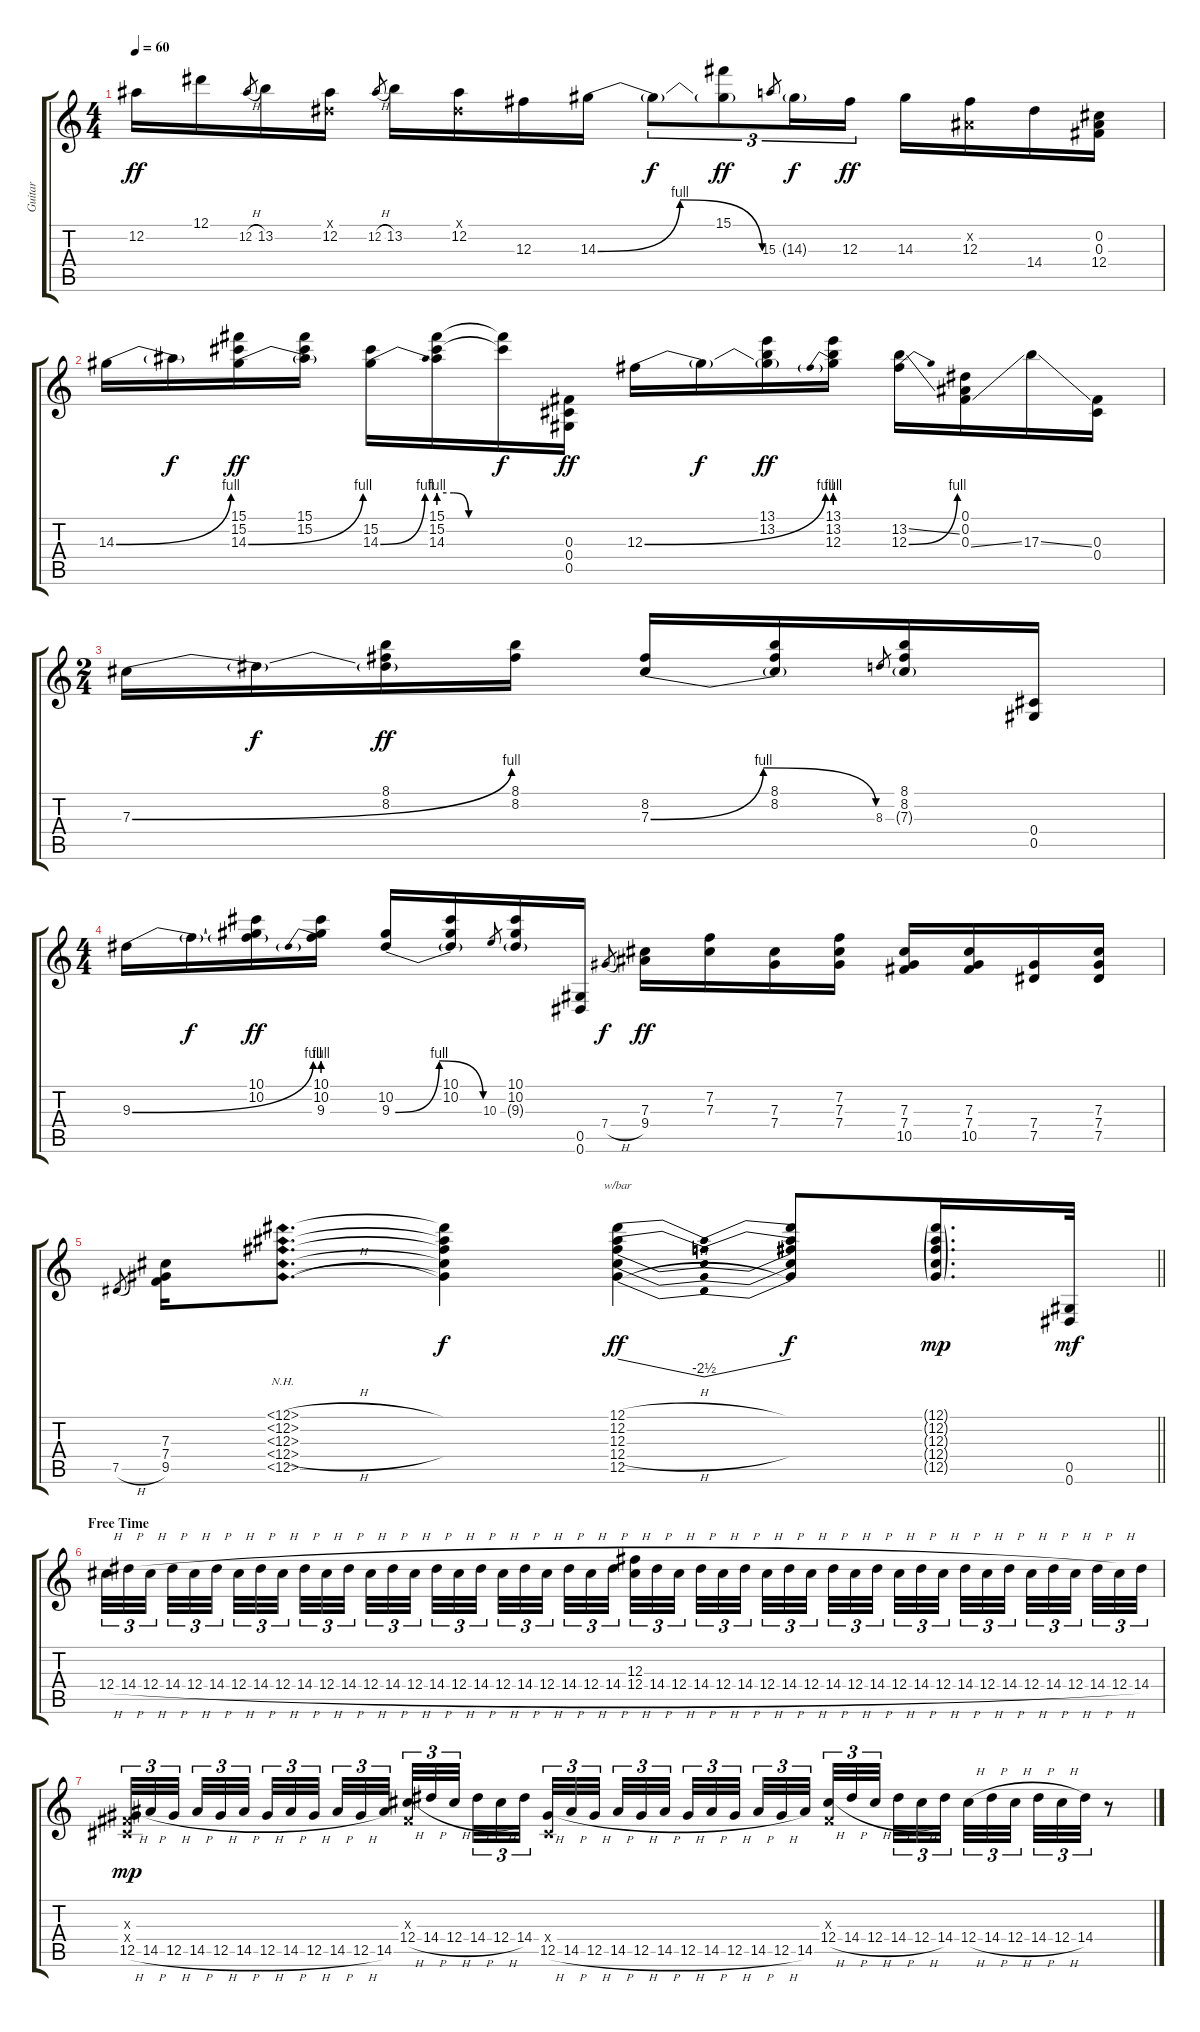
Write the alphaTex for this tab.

\track ("Guitar" "Guitar") {instrument overdrivenguitar}
\staff {score tabs}
\tuning (Eb4 Bb3 Gb3 Db3 Ab2 Eb2) {hide}
\ts (4 4)
\tempo 60
\clef g2
\ks c
12.2.16{dy ff} 12.1.16 12.2{h}.8{gr} 13.2.16 (0.1{x} 12.2).16 12.2{h}.8{gr} 13.2.16 (0.1{x} 12.2).16 12.3.16 14.3{be (bendrelease 0 0 15 4 50 4 60 0)}.16 14.3{t}.8{tu (3 2) dy f} (15.1 14.3{t}).8{tu (3 2) dy ff} 15.3.8{gr} 14.3{g}.16{tu (3 2) dy f} 12.3.16{tu (3 2) dy ff} 14.3.16 (0.2{x} 12.3).16 14.4.16 (0.2 0.3 12.4).16 |
14.3{be (bend 0 0 60 4)}.16 14.3{t}.16{dy f} (15.1 15.2 14.3{be (bend 0 0 60 4)}).16{dy ff} (15.1 15.2 14.3{t}).16 (15.2 14.3{be (bend 0 0 60 4)}).16 (15.1 15.2 14.3{be (custom 0 4 15 4 30 0 60 0)}).16 (15.1{t} 15.2{t}).16{dy f} (0.3 0.4 0.5).16{dy ff} 12.3{be (bend 0 0 60 4)}.16 12.3{t}.16{dy f} (13.1 13.2 12.3{t}).16{dy ff} (13.1 13.2 12.3{be (prebend 0 4 60 4)}).16 (13.2{ss} 12.3{be (bend 0 0 60 4)}).16 (0.1 0.2 0.3{ss}).16 17.3{ss}.16 (0.3 0.4).16 |
\ts (2 4)
7.3{be (bend 0 0 60 4)}.16 7.3{t}.16{dy f} (8.1 8.2 7.3{t}).16{dy ff} (8.1 8.2).16 (8.2 7.3{be (bendrelease 0 0 15 4 45 4 60 0)}).16 (8.1 8.2 7.3{t}).16 8.3.8{gr} (8.1 8.2 7.3{g}).16 (0.4 0.5).16 |
\ts (4 4)
9.3{be (bend 0 0 60 4)}.16 9.3{t}.16{dy f} (10.1 10.2 9.3{t}).16{dy ff} (10.1 10.2 9.3{be (prebend 0 4 60 4)}).16 (10.2 9.3{be (bendrelease 0 0 15 4 45 4 60 0)}).16 (10.1 10.2 9.3{t}).16 10.3.8{gr} (10.1 10.2 9.3{g}).16 (0.5 0.6).16 7.4{h}.8{gr dy f} (7.3 9.4).16{dy ff} (7.2 7.3).16 (7.3 7.4).16 (7.2 7.3 7.4).16 (7.3 7.4 10.5).16 (7.3 7.4 10.5).16 (7.4 7.5).16 (7.3 7.4 7.5).16 |
\barLineRight lightlight
7.5{h}.8{gr} (7.3 7.4 9.5).16{volume 8} (12.1{nh h} 12.2{nh h} 12.3{nh h} 12.4{nh h} 12.5{nh h}).8{d} (12.1{t} 12.2{t} 12.3{t} 12.4{t} 12.5{t}).4{dy f} (12.1{h} 12.2{h} 12.3{h} 12.4{h} 12.5{h}).4{tbe (dip default 0 0 30 -10 60 0) dy ff} (12.1{t} 12.2{t} 12.3{t} 12.4{t} 12.5{t}).8{dy f} (12.1{g} 12.2{g} 12.3{g} 12.4{g} 12.5{g}).16{d dy mp} (0.5 0.6).32{dy mf} |
\section ("" "Free Time")
12.4{h}.32{tu (3 2) volume 8} 14.4{h}.32{tu (3 2)} 12.4{h}.32{tu (3 2) beam splitsecondary} 14.4{h}.32{tu (3 2)} 12.4{h}.32{tu (3 2)} 14.4{h}.32{tu (3 2) beam splitsecondary} 12.4{h}.32{tu (3 2)} 14.4{h}.32{tu (3 2)} 12.4{h}.32{tu (3 2) beam splitsecondary} 14.4{h}.32{tu (3 2)} 12.4{h}.32{tu (3 2)} 14.4{h}.32{tu (3 2)} 12.4{h}.32{tu (3 2)} 14.4{h}.32{tu (3 2)} 12.4{h}.32{tu (3 2) beam splitsecondary} 14.4{h}.32{tu (3 2)} 12.4{h}.32{tu (3 2)} 14.4{h}.32{tu (3 2) beam splitsecondary} 12.4{h}.32{tu (3 2)} 14.4{h}.32{tu (3 2)} 12.4{h}.32{tu (3 2) beam splitsecondary} 14.4{h}.32{tu (3 2)} 12.4{h}.32{tu (3 2)} 14.4{h}.32{tu (3 2)} (12.3 12.4{h}).32{tu (3 2) volume 0} 14.4{h}.32{tu (3 2)} 12.4{h}.32{tu (3 2) beam splitsecondary} 14.4{h}.32{tu (3 2)} 12.4{h}.32{tu (3 2)} 14.4{h}.32{tu (3 2) beam splitsecondary} 12.4{h}.32{tu (3 2)} 14.4{h}.32{tu (3 2)} 12.4{h}.32{tu (3 2) beam splitsecondary} 14.4{h}.32{tu (3 2)} 12.4{h}.32{tu (3 2)} 14.4{h}.32{tu (3 2)} 12.4{h}.32{tu (3 2)} 14.4{h}.32{tu (3 2)} 12.4{h}.32{tu (3 2) beam splitsecondary} 14.4{h}.32{tu (3 2)} 12.4{h}.32{tu (3 2)} 14.4{h}.32{tu (3 2) beam splitsecondary} 12.4{h}.32{tu (3 2)} 14.4{h}.32{tu (3 2)} 12.4{h}.32{tu (3 2) beam splitsecondary} 14.4{h}.32{tu (3 2)} 12.4{h}.32{tu (3 2)} 14.4.32{tu (3 2)} |
(0.3{x} 0.4{x} 12.5{h}).32{tu (3 2) dy mp} 14.5{h}.32{tu (3 2)} 12.5{h}.32{tu (3 2) beam splitsecondary} 14.5{h}.32{tu (3 2)} 12.5{h}.32{tu (3 2)} 14.5{h}.32{tu (3 2) beam splitsecondary} 12.5{h}.32{tu (3 2)} 14.5{h}.32{tu (3 2)} 12.5{h}.32{tu (3 2) beam splitsecondary} 14.5{h}.32{tu (3 2)} 12.5{h}.32{tu (3 2)} 14.5.32{tu (3 2)} (0.3{x} 12.4{h}).32{tu (3 2)} 14.4{h}.32{tu (3 2)} 12.4{h}.32{tu (3 2) beam splitsecondary} 14.4{h}.32{tu (3 2)} 12.4{h}.32{tu (3 2)} 14.4.32{tu (3 2) beam splitsecondary} (0.4{x} 12.5{h}).32{tu (3 2)} 14.5{h}.32{tu (3 2)} 12.5{h}.32{tu (3 2) beam splitsecondary} 14.5{h}.32{tu (3 2)} 12.5{h}.32{tu (3 2)} 14.5{h}.32{tu (3 2)} 12.5{h}.32{tu (3 2)} 14.5{h}.32{tu (3 2)} 12.5{h}.32{tu (3 2) beam splitsecondary} 14.5{h}.32{tu (3 2)} 12.5{h}.32{tu (3 2)} 14.5.32{tu (3 2) beam splitsecondary} (0.3{x} 12.4{h}).32{tu (3 2)} 14.4{h}.32{tu (3 2)} 12.4{h}.32{tu (3 2) beam splitsecondary} 14.4{h}.32{tu (3 2)} 12.4{h}.32{tu (3 2)} 14.4.32{tu (3 2)} 12.4{h}.32{tu (3 2)} 14.4{h}.32{tu (3 2)} 12.4{h}.32{tu (3 2) beam splitsecondary} 14.4{h}.32{tu (3 2)} 12.4{h}.32{tu (3 2)} 14.4.32{tu (3 2)} r.8
